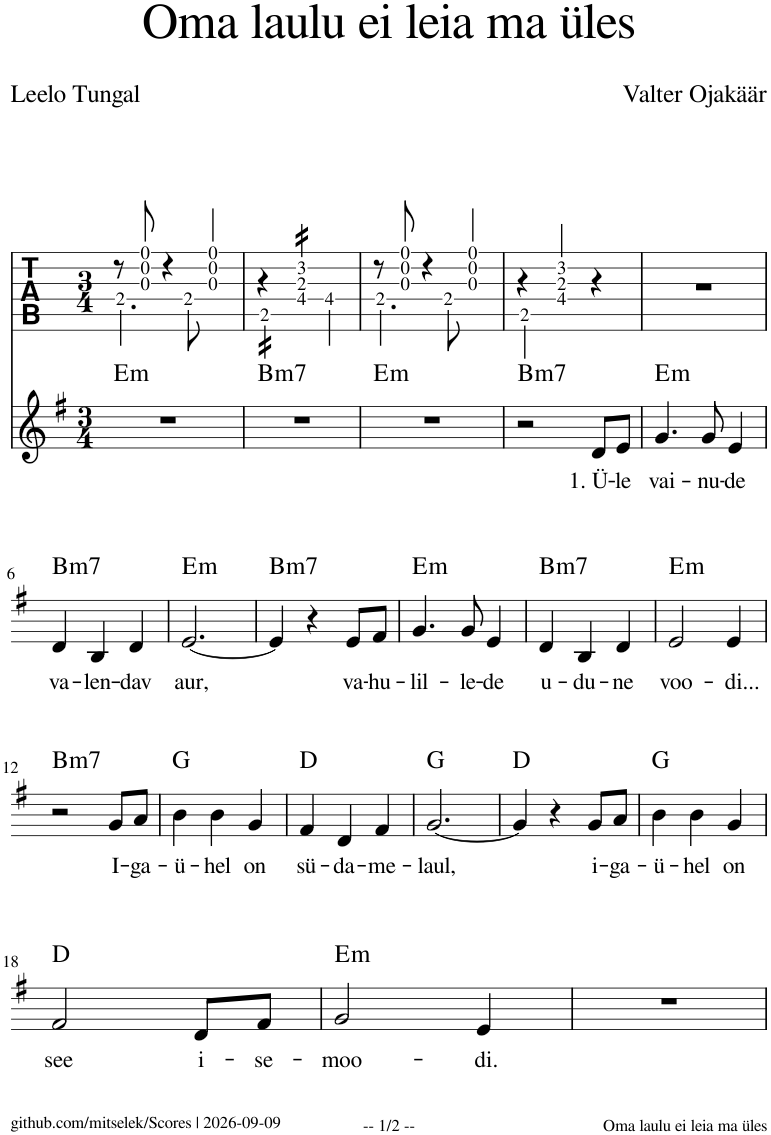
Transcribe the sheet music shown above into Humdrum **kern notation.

**kern	**text	**harte	**kern
*part2	*part2	*part2	*part1
*staff2	*staff2	*	*staff1
*I"Voice	*	*	*I"Classical Guitar
*	*	*	*stria6
*clefG2	*	*	*
*k[f#]	*	*	*k[f#]
*M3/4	*	*	*M3/4
=1	=1	=1	=1
*	*	*	*^
!	!	!LO:H:kt=m	!	!
2.r	.	E:min	8r	4.E\
.	.	.	8G/ 8B/ 8e/	.
.	.	.	4r	.
.	.	.	.	8E\
.	.	.	4G/ 4B/ 4e/	4ryy
=2	=2	=2	=2	=2
!	!	!LO:H:kt=m7	!	!
2.r	.	B:min7	4r	2BB\
.	.	.	2F#/ 2A/ 2d/	.
.	.	.	.	4F#\
=3	=3	=3	=3	=3
!	!	!LO:H:kt=m	!	!
2.r	.	E:min	8r	4.E\
.	.	.	8G/ 8B/ 8e/	.
.	.	.	4r	.
.	.	.	.	8E\
.	.	.	4G/ 4B/ 4e/	4ryy
=4	=4	=4	=4	=4
!	!	!LO:H:kt=m7	!	!
2r	.	B:min7	4r	4BB\
.	.	.	4F#/ 4A/ 4d/	2ryy
!	!LO:LY:b	!	!	!
8d/L	1. Ü-	.	4r	.
!	!LO:LY:b	!	!	!
8e/J	-le	.	.	.
*	*	*	*v	*v
=5	=5	=5	=5
!	!LO:LY:b	!LO:H:kt=m	!
4.g/	vai-	E:min	2.r
!	!LO:LY:b	!	!
8g/	-nu-	.	.
!	!LO:LY:b	!	!
4e/	-de	.	.
!!LO:LB:g=z
=6	=6	=6	=6
!	!LO:LY:b	!LO:H:kt=m7	!
4d/	va-	B:min7	2.r
!	!LO:LY:b	!	!
4B/	-len-	.	.
!	!LO:LY:b	!	!
4d/	-dav	.	.
=7	=7	=7	=7
!	!LO:LY:b	!LO:H:kt=m	!
[2.e/	aur,	E:min	2.r
=8	=8	=8	=8
!	!	!LO:H:kt=m7	!
4e/]	.	B:min7	2.r
4r	.	.	.
!	!LO:LY:b	!	!
8e/L	va-	.	.
!	!LO:LY:b	!	!
8f#/J	-hu-	.	.
=9	=9	=9	=9
!	!LO:LY:b	!LO:H:kt=m	!
4.g/	-lil-	E:min	2.r
!	!LO:LY:b	!	!
8g/	-le-	.	.
!	!LO:LY:b	!	!
4e/	-de	.	.
=10	=10	=10	=10
!	!LO:LY:b	!LO:H:kt=m7	!
4d/	u-	B:min7	2.r
!	!LO:LY:b	!	!
4B/	-du-	.	.
!	!LO:LY:b	!	!
4d/	-ne	.	.
=11	=11	=11	=11
!	!LO:LY:b	!LO:H:kt=m	!
2e/	voo-	E:min	2.r
!	!LO:LY:b	!	!
4e/	-di...	.	.
!!LO:LB:g=z
=12	=12	=12	=12
!	!	!LO:H:kt=m7	!
2r	.	B:min7	2.r
!	!LO:LY:b	!	!
8g/L	I-	.	.
!	!LO:LY:b	!	!
8a/J	-ga-	.	.
=13	=13	=13	=13
!	!LO:LY:b	!	!
4b\	-ü-	G:maj	2.r
!	!LO:LY:b	!	!
4b\	-hel	.	.
!	!LO:LY:b	!	!
4g/	on	.	.
=14	=14	=14	=14
!	!LO:LY:b	!	!
4f#/	sü-	D:maj	2.r
!	!LO:LY:b	!	!
4d/	-da-	.	.
!	!LO:LY:b	!	!
4f#/	-me-	.	.
=15	=15	=15	=15
!	!LO:LY:b	!	!
[2.g/	-laul,	G:maj	2.r
=16	=16	=16	=16
4g/]	.	D:maj	2.r
4r	.	.	.
!	!LO:LY:b	!	!
8g/L	i-	.	.
!	!LO:LY:b	!	!
8a/J	-ga-	.	.
=17	=17	=17	=17
!	!LO:LY:b	!	!
4b\	-ü-	G:maj	2.r
!	!LO:LY:b	!	!
4b\	-hel	.	.
!	!LO:LY:b	!	!
4g/	on	.	.
!!LO:LB:g=z
=18	=18	=18	=18
!	!LO:LY:b	!	!
2f#/	see	D:maj	2.r
!	!LO:LY:b	!	!
8d/L	i-	.	.
!	!LO:LY:b	!	!
8f#/J	-se-	.	.
=19	=19	=19	=19
!	!LO:LY:b	!LO:H:kt=m	!
2g/	-moo-	E:min	2.r
!	!LO:LY:b	!	!
4e/	-di.	.	.
=20	=20	=20	=20
2.r	.	.	2.r
=	=	=	=
*-	*-	*-	*-
